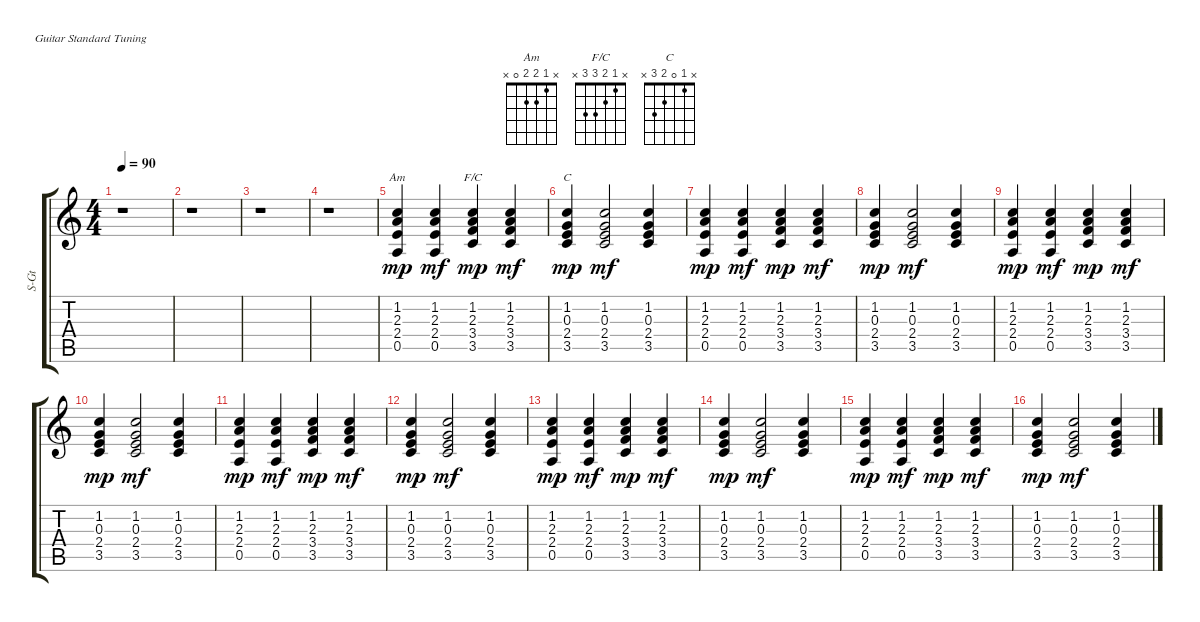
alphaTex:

\defaultSystemsLayout 4
\bracketExtendMode groupsimilarinstruments
\otherSystemsTrackNameOrientation horizontal
\track ("Steel Guitar" "S-Gt") {instrument acousticguitarsteel}
\staff {score tabs}
\tuning (E4 B3 G3 D3 A2 E2)
\chord ("Am" x 1 2 2 0 x) {showfingering false}
\chord ("F/C" x 1 2 3 3 x) {showfingering false}
\chord ("C" x 1 0 2 3 x) {showfingering false}
\ts (4 4)
\tempo 90
\clef g2
\ks c
r.1{dy mp beam Down} |
r.1{beam Down} |
r.1{beam Down} |
r.1{beam Down} |
(1.2 2.3 2.4 0.5).4{ch "Am" beam Up} (0.5 2.4 2.3 1.2).4{dy mf beam Up} (1.2 2.3 3.4 3.5).4{ch "F/C" dy mp beam Up} (3.5 3.4 2.3 1.2).4{dy mf beam Up} |
(1.2 0.3 2.4 3.5).4{ch "C" dy mp beam Up} (1.2 0.3 2.4 3.5).2{dy mf beam Up} (1.2 0.3 2.4 3.5).4{beam Up} |
(1.2 2.3 2.4 0.5).4{dy mp beam Up} (0.5 2.4 2.3 1.2).4{dy mf beam Up} (1.2 2.3 3.4 3.5).4{dy mp beam Up} (3.5 3.4 2.3 1.2).4{dy mf beam Up} |
(1.2 0.3 2.4 3.5).4{dy mp beam Up} (1.2 0.3 2.4 3.5).2{dy mf beam Up} (1.2 0.3 2.4 3.5).4{beam Up} |
(1.2 2.3 2.4 0.5).4{dy mp beam Up} (0.5 2.4 2.3 1.2).4{dy mf beam Up} (1.2 2.3 3.4 3.5).4{dy mp beam Up} (3.5 3.4 2.3 1.2).4{dy mf beam Up} |
(1.2 0.3 2.4 3.5).4{dy mp beam Up} (1.2 0.3 2.4 3.5).2{dy mf beam Up} (1.2 0.3 2.4 3.5).4{beam Up} |
(1.2 2.3 2.4 0.5).4{dy mp beam Up} (0.5 2.4 2.3 1.2).4{dy mf beam Up} (1.2 2.3 3.4 3.5).4{dy mp beam Up} (3.5 3.4 2.3 1.2).4{dy mf beam Up} |
(1.2 0.3 2.4 3.5).4{dy mp beam Up} (1.2 0.3 2.4 3.5).2{dy mf beam Up} (1.2 0.3 2.4 3.5).4{beam Up} |
(1.2 2.3 2.4 0.5).4{dy mp beam Up} (0.5 2.4 2.3 1.2).4{dy mf beam Up} (1.2 2.3 3.4 3.5).4{dy mp beam Up} (3.5 3.4 2.3 1.2).4{dy mf beam Up} |
(1.2 0.3 2.4 3.5).4{dy mp beam Up} (1.2 0.3 2.4 3.5).2{dy mf beam Up} (1.2 0.3 2.4 3.5).4{beam Up} |
(1.2 2.3 2.4 0.5).4{dy mp beam Up} (0.5 2.4 2.3 1.2).4{dy mf beam Up} (1.2 2.3 3.4 3.5).4{dy mp beam Up} (3.5 3.4 2.3 1.2).4{dy mf beam Up} |
(1.2 0.3 2.4 3.5).4{dy mp beam Up} (1.2 0.3 2.4 3.5).2{dy mf beam Up} (1.2 0.3 2.4 3.5).4{beam Up}
